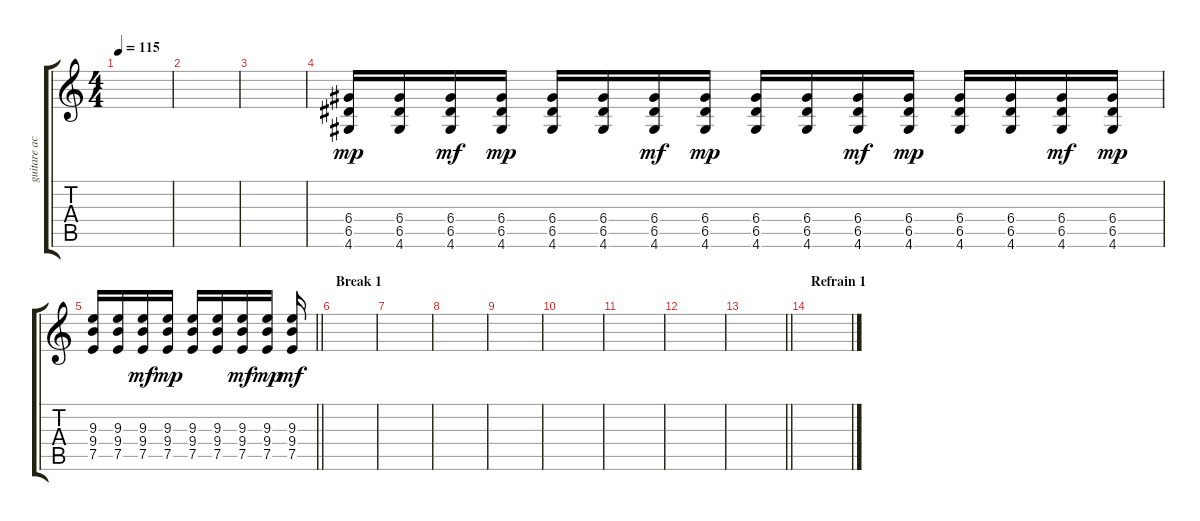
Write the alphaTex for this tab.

\track ("guitare acoustic (Deryck)" "guitare ac") {instrument acousticguitarnylon}
\staff {score tabs}
\tuning (E4 B3 G3 D3 A2 E2) {hide}
\ts (4 4)
\tempo 115
\clef g2
\ks c
|
|
|
(6.4 6.5 4.6).16{dy mp} (6.4 6.5 4.6).16 (6.4 6.5 4.6).16{dy mf} (6.4 6.5 4.6).16{dy mp} (6.4 6.5 4.6).16 (6.4 6.5 4.6).16 (6.4 6.5 4.6).16{dy mf} (6.4 6.5 4.6).16{dy mp} (6.4 6.5 4.6).16 (6.4 6.5 4.6).16 (6.4 6.5 4.6).16{dy mf} (6.4 6.5 4.6).16{dy mp} (6.4 6.5 4.6).16 (6.4 6.5 4.6).16 (6.4 6.5 4.6).16{dy mf} (6.4 6.5 4.6).16{dy mp} |
\barLineRight lightlight
(9.3 9.4 7.5).16 (9.3 9.4 7.5).16 (9.3 9.4 7.5).16{dy mf} (9.3 9.4 7.5).16{dy mp} (9.3 9.4 7.5).16 (9.3 9.4 7.5).16 (9.3 9.4 7.5).16{dy mf} (9.3 9.4 7.5).16{dy mp} (9.3 9.4 7.5).16{dy mf} |
\section ("" "Break 1")
|
|
|
|
|
|
|
\barLineRight lightlight
|
\section ("" "Refrain 1")
